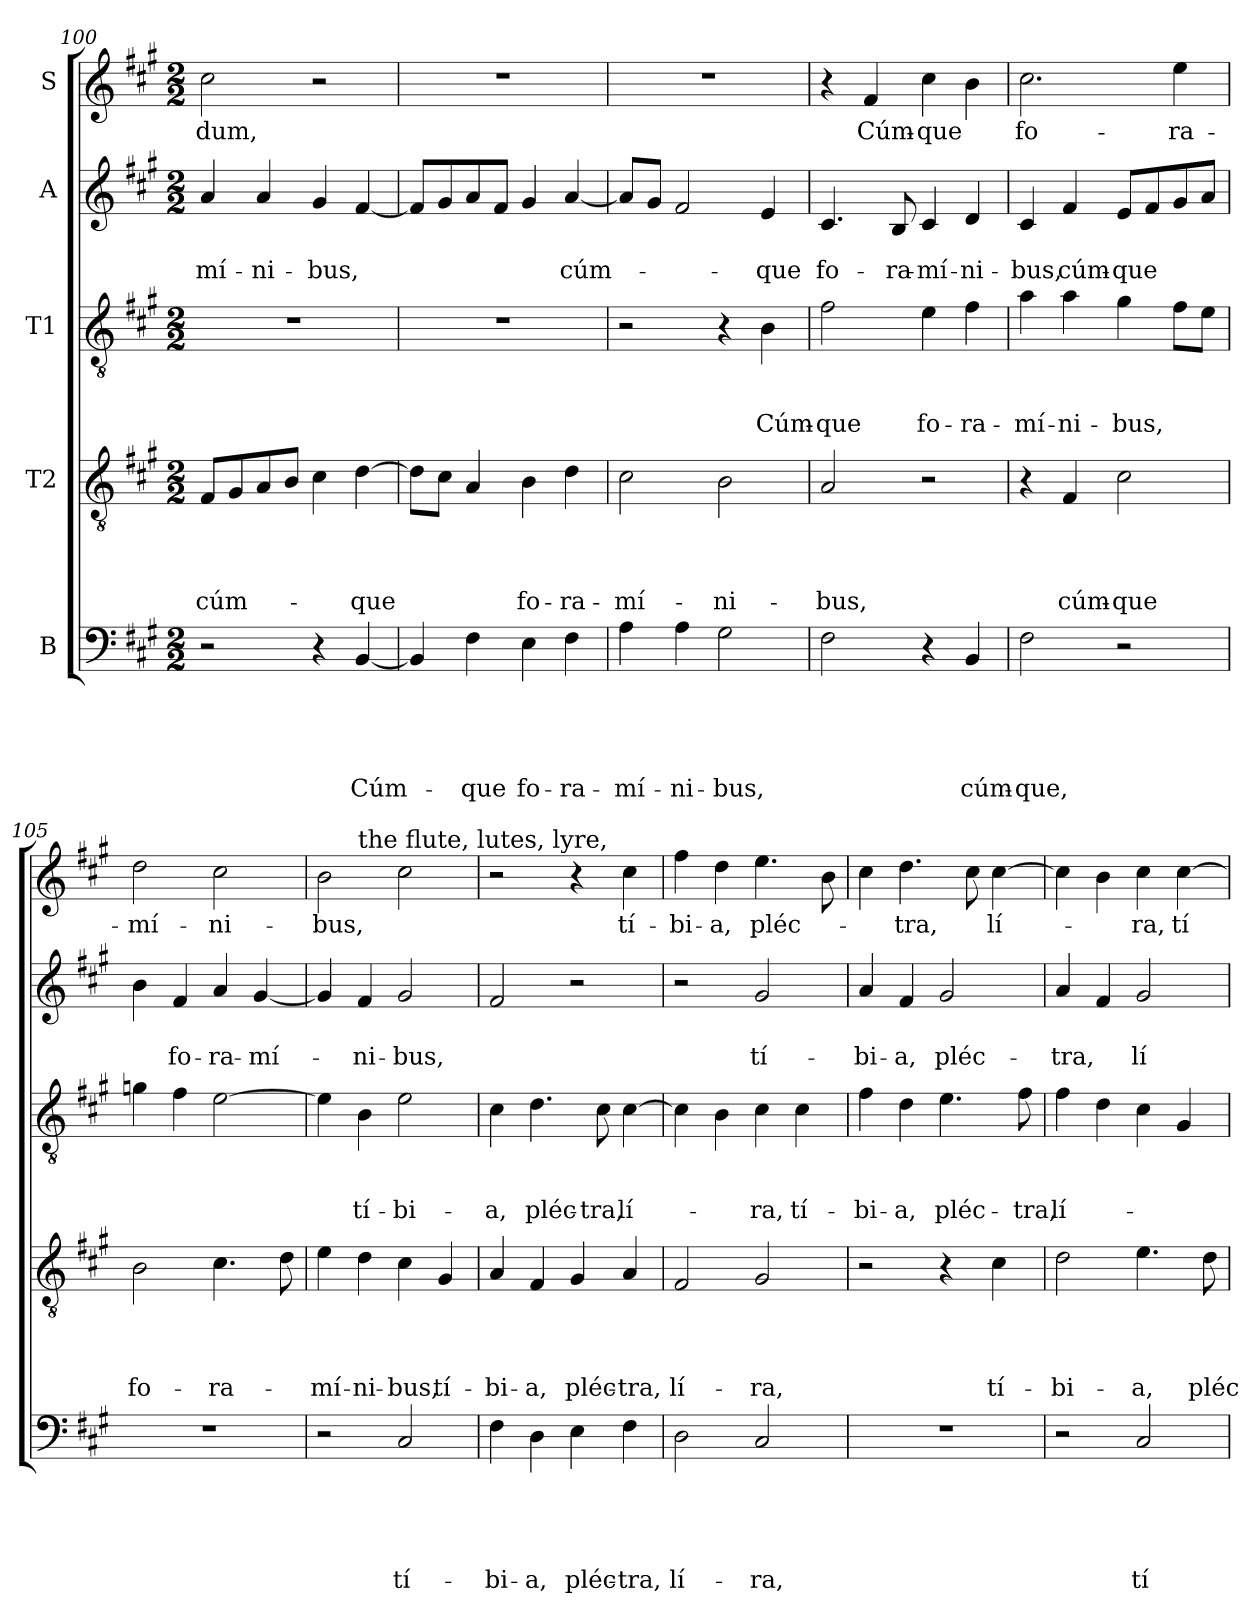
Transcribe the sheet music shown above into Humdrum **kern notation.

**kern	**text	**text	**text	**text	**text	**kern	**text	**text	**text	**text	**kern	**text	**text	**text	**kern	**text	**text	**kern	**text
*part5	*part5	*part5	*part5	*part5	*part5	*part4	*part4	*part4	*part4	*part4	*part3	*part3	*part3	*part3	*part2	*part2	*part2	*part1	*part1
*staff5	*staff5	*staff5	*staff5	*staff5	*staff5	*staff4	*staff4	*staff4	*staff4	*staff4	*staff3	*staff3	*staff3	*staff3	*staff2	*staff2	*staff2	*staff1	*staff1
*I"B	*	*	*	*	*	*I"T2	*	*	*	*	*I"T1	*	*	*	*I"A	*	*	*I"S	*
*clefF4	*	*	*	*	*	*clefGv2	*	*	*	*	*clefGv2	*	*	*	*clefG2	*	*	*clefG2	*
*k[f#c#g#]	*	*	*	*	*	*k[f#c#g#]	*	*	*	*	*k[f#c#g#]	*	*	*	*k[f#c#g#]	*	*	*k[f#c#g#]	*
*A:	*	*	*	*	*	*A:	*	*	*	*	*A:	*	*	*	*A:	*	*	*A:	*
*M2/2	*	*	*	*	*	*M2/2	*	*	*	*	*M2/2	*	*	*	*M2/2	*	*	*M2/2	*
=100	=100	=100	=100	=100	=100	=100	=100	=100	=100	=100	=100	=100	=100	=100	=100	=100	=100	=100	=100
!	!	!	!	!	!	!	!	!	!	!LO:LY:b	!	!	!	!	!	!	!LO:LY:b	!	!LO:LY:b
2r	.	.	.	.	.	8F#/L	.	.	.	cúm-	1r	.	.	.	4a/	.	-mí-	2cc#\	-dum,
.	.	.	.	.	.	8G#/	.	.	.	.	.	.	.	.	.	.	.	.	.
!	!	!	!	!	!	!	!	!	!	!	!	!	!	!	!	!	!LO:LY:b	!	!
.	.	.	.	.	.	8A/	.	.	.	.	.	.	.	.	4a/	.	-ni-	.	.
.	.	.	.	.	.	8B/J	.	.	.	.	.	.	.	.	.	.	.	.	.
!	!	!	!	!	!	!	!	!	!	!	!	!	!	!	!	!	!LO:LY:b	!	!
4r	.	.	.	.	.	4c#\	.	.	.	.	.	.	.	.	4g#/	.	-bus,	2r	.
!	!	!	!	!	!LO:LY:b	!	!	!	!	!LO:LY:b	!	!	!	!	!	!	!	!	!
[4BB/	.	.	.	.	Cúm-	[4d\	.	.	.	-que	.	.	.	.	[4f#/	.	.	.	.
=101	=101	=101	=101	=101	=101	=101	=101	=101	=101	=101	=101	=101	=101	=101	=101	=101	=101	=101	=101
4BB/]	.	.	.	.	.	8d\L]	.	.	.	.	1r	.	.	.	8f#/L]	.	.	1r	.
.	.	.	.	.	.	8c#\J	.	.	.	.	.	.	.	.	8g#/	.	.	.	.
!	!	!	!	!	!LO:LY:b	!	!	!	!	!	!	!	!	!	!	!	!	!	!
4F#\	.	.	.	.	-que	4A/	.	.	.	.	.	.	.	.	8a/	.	.	.	.
.	.	.	.	.	.	.	.	.	.	.	.	.	.	.	8f#/J	.	.	.	.
!	!	!	!	!	!LO:LY:b	!	!	!	!	!LO:LY:b	!	!	!	!	!	!	!	!	!
4E\	.	.	.	.	fo-	4B\	.	.	.	fo-	.	.	.	.	4g#/	.	.	.	.
!	!	!	!	!	!LO:LY:b	!	!	!	!	!LO:LY:b	!	!	!	!	!	!	!LO:LY:b	!	!
4F#\	.	.	.	.	-ra-	4d\	.	.	.	-ra-	.	.	.	.	[4a/	.	cúm-	.	.
=102	=102	=102	=102	=102	=102	=102	=102	=102	=102	=102	=102	=102	=102	=102	=102	=102	=102	=102	=102
!	!	!	!	!	!LO:LY:b	!	!	!	!	!LO:LY:b	!	!	!	!	!	!	!	!	!
4A\	.	.	.	.	-mí-	2c#\	.	.	.	-mí-	2r	.	.	.	8a/L]	.	.	1r	.
.	.	.	.	.	.	.	.	.	.	.	.	.	.	.	8g#/J	.	.	.	.
!	!	!	!	!	!LO:LY:b	!	!	!	!	!	!	!	!	!	!	!	!	!	!
4A\	.	.	.	.	-ni-	.	.	.	.	.	.	.	.	.	2f#/	.	.	.	.
!	!	!	!	!	!LO:LY:b	!	!	!	!	!LO:LY:b	!	!	!	!	!	!	!	!	!
2G#\	.	.	.	.	-bus,	2B\	.	.	.	-ni-	4r	.	.	.	.	.	.	.	.
!	!	!	!	!	!	!	!	!	!	!	!	!	!	!LO:LY:b	!	!	!LO:LY:b	!	!
.	.	.	.	.	.	.	.	.	.	.	4B\	.	.	Cúm-	4e/	.	-que	.	.
!!LO:LB:g=z
=103	=103	=103	=103	=103	=103	=103	=103	=103	=103	=103	=103	=103	=103	=103	=103	=103	=103	=103	=103
!	!	!	!	!	!	!	!	!	!	!LO:LY:b	!	!	!	!LO:LY:b	!	!	!LO:LY:b	!	!
2F#\	.	.	.	.	.	2A/	.	.	.	-bus,	2f#\	.	.	-que	4.c#/	.	fo-	4r	.
!	!	!	!	!	!	!	!	!	!	!	!	!	!	!	!	!	!	!	!LO:LY:b
.	.	.	.	.	.	.	.	.	.	.	.	.	.	.	.	.	.	4f#/	Cúm-
!	!	!	!	!	!	!	!	!	!	!	!	!	!	!	!	!	!LO:LY:b	!	!
.	.	.	.	.	.	.	.	.	.	.	.	.	.	.	8B/	.	-ra-	.	.
!	!	!	!	!	!	!	!	!	!	!	!	!	!	!LO:LY:b	!	!	!LO:LY:b	!	!LO:LY:b
4r	.	.	.	.	.	2r	.	.	.	.	4e\	.	.	fo-	4c#/	.	-mí-	4cc#\	-que
!	!	!	!	!	!LO:LY:b	!	!	!	!	!	!	!	!	!LO:LY:b	!	!	!LO:LY:b	!	!
4BB/	.	.	.	.	cúm-	.	.	.	.	.	4f#\	.	.	-ra-	4d/	.	-ni-	4b\	.
=104	=104	=104	=104	=104	=104	=104	=104	=104	=104	=104	=104	=104	=104	=104	=104	=104	=104	=104	=104
!	!	!	!	!	!LO:LY:b	!	!	!	!	!	!	!	!	!LO:LY:b	!	!	!LO:LY:b	!	!LO:LY:b
2F#\	.	.	.	.	-que,	4r	.	.	.	.	4a\	.	.	-mí-	4c#/	.	-bus,	2.cc#\	fo-
!	!	!	!	!	!	!	!	!	!	!LO:LY:b	!	!	!	!LO:LY:b	!	!	!LO:LY:b	!	!
.	.	.	.	.	.	4F#/	.	.	.	cúm-	4a\	.	.	-ni-	4f#/	.	cúm-	.	.
!	!	!	!	!	!	!	!	!	!	!LO:LY:b	!	!	!	!LO:LY:b	!	!	!LO:LY:b	!	!
2r	.	.	.	.	.	2c#\	.	.	.	-que	4g#\	.	.	-bus,	8e/L	.	-que	.	.
.	.	.	.	.	.	.	.	.	.	.	.	.	.	.	8f#/	.	.	.	.
!	!	!	!	!	!	!	!	!	!	!	!	!	!	!	!	!	!	!	!LO:LY:b
.	.	.	.	.	.	.	.	.	.	.	8f#\L	.	.	.	8g#/	.	.	4ee\	-ra-
.	.	.	.	.	.	.	.	.	.	.	8e\J	.	.	.	8a/J	.	.	.	.
=105	=105	=105	=105	=105	=105	=105	=105	=105	=105	=105	=105	=105	=105	=105	=105	=105	=105	=105	=105
!	!	!	!	!	!	!	!	!	!	!LO:LY:b	!	!	!	!	!	!	!	!	!LO:LY:b
1r	.	.	.	.	.	2B\	.	.	.	fo-	4gni\	.	.	.	4b\	.	.	2dd\	-mí-
!	!	!	!	!	!	!	!	!	!	!	!	!	!	!	!	!	!LO:LY:b	!	!
.	.	.	.	.	.	.	.	.	.	.	4f#\	.	.	.	4f#/	.	fo-	.	.
!	!	!	!	!	!	!	!	!	!	!LO:LY:b	!	!	!	!	!	!	!LO:LY:b	!	!LO:LY:b
.	.	.	.	.	.	4.c#\	.	.	.	-ra-	[2e\	.	.	.	4a/	.	-ra-	2cc#\	-ni-
!	!	!	!	!	!	!	!	!	!	!	!	!	!	!	!	!	!LO:LY:b	!	!
.	.	.	.	.	.	.	.	.	.	.	.	.	.	.	[4g#/	.	-mí-	.	.
.	.	.	.	.	.	8d\	.	.	.	.	.	.	.	.	.	.	.	.	.
=106	=106	=106	=106	=106	=106	=106	=106	=106	=106	=106	=106	=106	=106	=106	=106	=106	=106	=106	=106
!	!	!	!	!	!	!	!	!	!	!LO:LY:b	!	!	!	!	!	!	!	!	!LO:LY:b
*	*	*	*	*	*	*	*	*	*	*	*	*	*	*	*	*	*	*^	*
2r	.	.	.	.	.	4e\	.	.	.	-mí-	4e\]	.	.	.	4g#/]	.	.	2b\	4ryy	-bus,
!	!	!	!	!	!	!	!	!	!	!	!	!	!	!	!	!	!	!	!LO:TX:a:t=the flute, lutes, lyre,	!
!	!	!	!	!	!	!	!	!	!	!LO:LY:b	!	!	!	!LO:LY:b	!	!	!LO:LY:b	!	!	!
.	.	.	.	.	.	4d\	.	.	.	-ni-	4B\	.	.	tí-	4f#/	.	-ni-	.	2.ryy	.
!	!	!	!	!	!LO:LY:b	!	!	!	!	!LO:LY:b	!	!	!	!LO:LY:b	!	!	!LO:LY:b	!	!	!
2C#/	.	.	.	.	tí-	4c#\	.	.	.	-bus,	2e\	.	.	-bi-	2g#/	.	-bus,	2cc#\	.	.
!	!	!	!	!	!	!	!	!	!	!LO:LY:b	!	!	!	!	!	!	!	!	!	!
.	.	.	.	.	.	4G#/	.	.	.	tí-	.	.	.	.	.	.	.	.	.	.
=107	=107	=107	=107	=107	=107	=107	=107	=107	=107	=107	=107	=107	=107	=107	=107	=107	=107	=107	=107	=107
!	!	!	!	!	!LO:LY:b	!	!	!	!	!LO:LY:b	!	!	!	!LO:LY:b	!	!	!	!	!	!
*	*	*	*	*	*	*	*	*	*	*	*	*	*	*	*	*	*	*v	*v	*
4F#\	.	.	.	.	-bi-	4A/	.	.	.	-bi-	4c#\	.	.	-a,	2f#/	.	.	2r	.
!	!	!	!	!	!LO:LY:b	!	!	!	!	!LO:LY:b	!	!	!	!LO:LY:b	!	!	!	!	!
4D\	.	.	.	.	-a,	4F#/	.	.	.	-a,	4.d\	.	.	pléc-	.	.	.	.	.
!	!	!	!	!	!LO:LY:b	!	!	!	!	!LO:LY:b	!	!	!	!	!	!	!	!	!
4E\	.	.	.	.	pléc-	4G#/	.	.	.	pléc-	.	.	.	.	2r	.	.	4r	.
!	!	!	!	!	!	!	!	!	!	!	!	!	!	!LO:LY:b	!	!	!	!	!
.	.	.	.	.	.	.	.	.	.	.	8c#\	.	.	-tra,	.	.	.	.	.
!	!	!	!	!	!LO:LY:b	!	!	!	!	!LO:LY:b	!	!	!	!LO:LY:b	!	!	!	!	!LO:LY:b
4F#\	.	.	.	.	-tra,	4A/	.	.	.	-tra,	[4c#\	.	.	lí-	.	.	.	4cc#\	tí-
!!LO:PB:g=z
=108	=108	=108	=108	=108	=108	=108	=108	=108	=108	=108	=108	=108	=108	=108	=108	=108	=108	=108	=108
!	!	!	!	!	!LO:LY:b	!	!	!	!	!LO:LY:b	!	!	!	!	!	!	!	!	!LO:LY:b
2D\	.	.	.	.	lí-	2F#/	.	.	.	lí-	4c#\]	.	.	.	2r	.	.	4ff#\	-bi-
!	!	!	!	!	!	!	!	!	!	!	!	!	!	!	!	!	!	!	!LO:LY:b
.	.	.	.	.	.	.	.	.	.	.	4B\	.	.	.	.	.	.	4dd\	-a,
!	!	!	!	!	!LO:LY:b	!	!	!	!	!LO:LY:b	!	!	!	!LO:LY:b	!	!	!LO:LY:b	!	!LO:LY:b
2C#/	.	.	.	.	-ra,	2G#/	.	.	.	-ra,	4c#\	.	.	-ra,	2g#/	.	tí-	4.ee\	pléc-
!	!	!	!	!	!	!	!	!	!	!	!	!	!	!LO:LY:b	!	!	!	!	!
.	.	.	.	.	.	.	.	.	.	.	4c#\	.	.	tí-	.	.	.	.	.
.	.	.	.	.	.	.	.	.	.	.	.	.	.	.	.	.	.	8b\	.
=109	=109	=109	=109	=109	=109	=109	=109	=109	=109	=109	=109	=109	=109	=109	=109	=109	=109	=109	=109
!	!	!	!	!	!	!	!	!	!	!	!	!	!	!LO:LY:b	!	!	!LO:LY:b	!	!
1r	.	.	.	.	.	2r	.	.	.	.	4f#\	.	.	-bi-	4a/	.	-bi-	4cc#\	.
!	!	!	!	!	!	!	!	!	!	!	!	!	!	!LO:LY:b	!	!	!LO:LY:b	!	!LO:LY:b
.	.	.	.	.	.	.	.	.	.	.	4d\	.	.	-a,	4f#/	.	-a,	4.dd\	-tra,
!	!	!	!	!	!	!	!	!	!	!	!	!	!	!LO:LY:b	!	!	!LO:LY:b	!	!
.	.	.	.	.	.	4r	.	.	.	.	4.e\	.	.	pléc-	2g#/	.	pléc-	.	.
.	.	.	.	.	.	.	.	.	.	.	.	.	.	.	.	.	.	8cc#\	.
!	!	!	!	!	!	!	!	!	!	!LO:LY:b	!	!	!	!	!	!	!	!	!LO:LY:b
.	.	.	.	.	.	4c#\	.	.	.	tí-	.	.	.	.	.	.	.	[4cc#\	lí-
!	!	!	!	!	!	!	!	!	!	!	!	!	!	!LO:LY:b	!	!	!	!	!
.	.	.	.	.	.	.	.	.	.	.	8f#\	.	.	-tra,	.	.	.	.	.
=110	=110	=110	=110	=110	=110	=110	=110	=110	=110	=110	=110	=110	=110	=110	=110	=110	=110	=110	=110
!	!	!	!	!	!	!	!	!	!	!LO:LY:b	!	!	!	!LO:LY:b	!	!	!LO:LY:b	!	!
2r	.	.	.	.	.	2d\	.	.	.	-bi-	4f#\	.	.	lí-	4a/	.	-tra,	4cc#\]	.
.	.	.	.	.	.	.	.	.	.	.	4d\	.	.	.	4f#/	.	.	4b\	.
!	!	!	!	!	!LO:LY:b	!	!	!	!	!LO:LY:b	!	!	!	!	!	!	!LO:LY:b	!	!LO:LY:b
2C#/	.	.	.	.	tí-	4.e\	.	.	.	-a,	4c#\	.	.	.	2g#/	.	lí-	4cc#\	-ra,
!	!	!	!	!	!	!	!	!	!	!	!	!	!	!	!	!	!	!	!LO:LY:b
.	.	.	.	.	.	.	.	.	.	.	4G#/	.	.	.	.	.	.	[4cc#\	tí-
!	!	!	!	!	!	!	!	!	!	!LO:LY:b	!	!	!	!	!	!	!	!	!
.	.	.	.	.	.	8d\	.	.	.	pléc-	.	.	.	.	.	.	.	.	.
=	=	=	=	=	=	=	=	=	=	=	=	=	=	=	=	=	=	=	=
*-	*-	*-	*-	*-	*-	*-	*-	*-	*-	*-	*-	*-	*-	*-	*-	*-	*-	*-	*-
